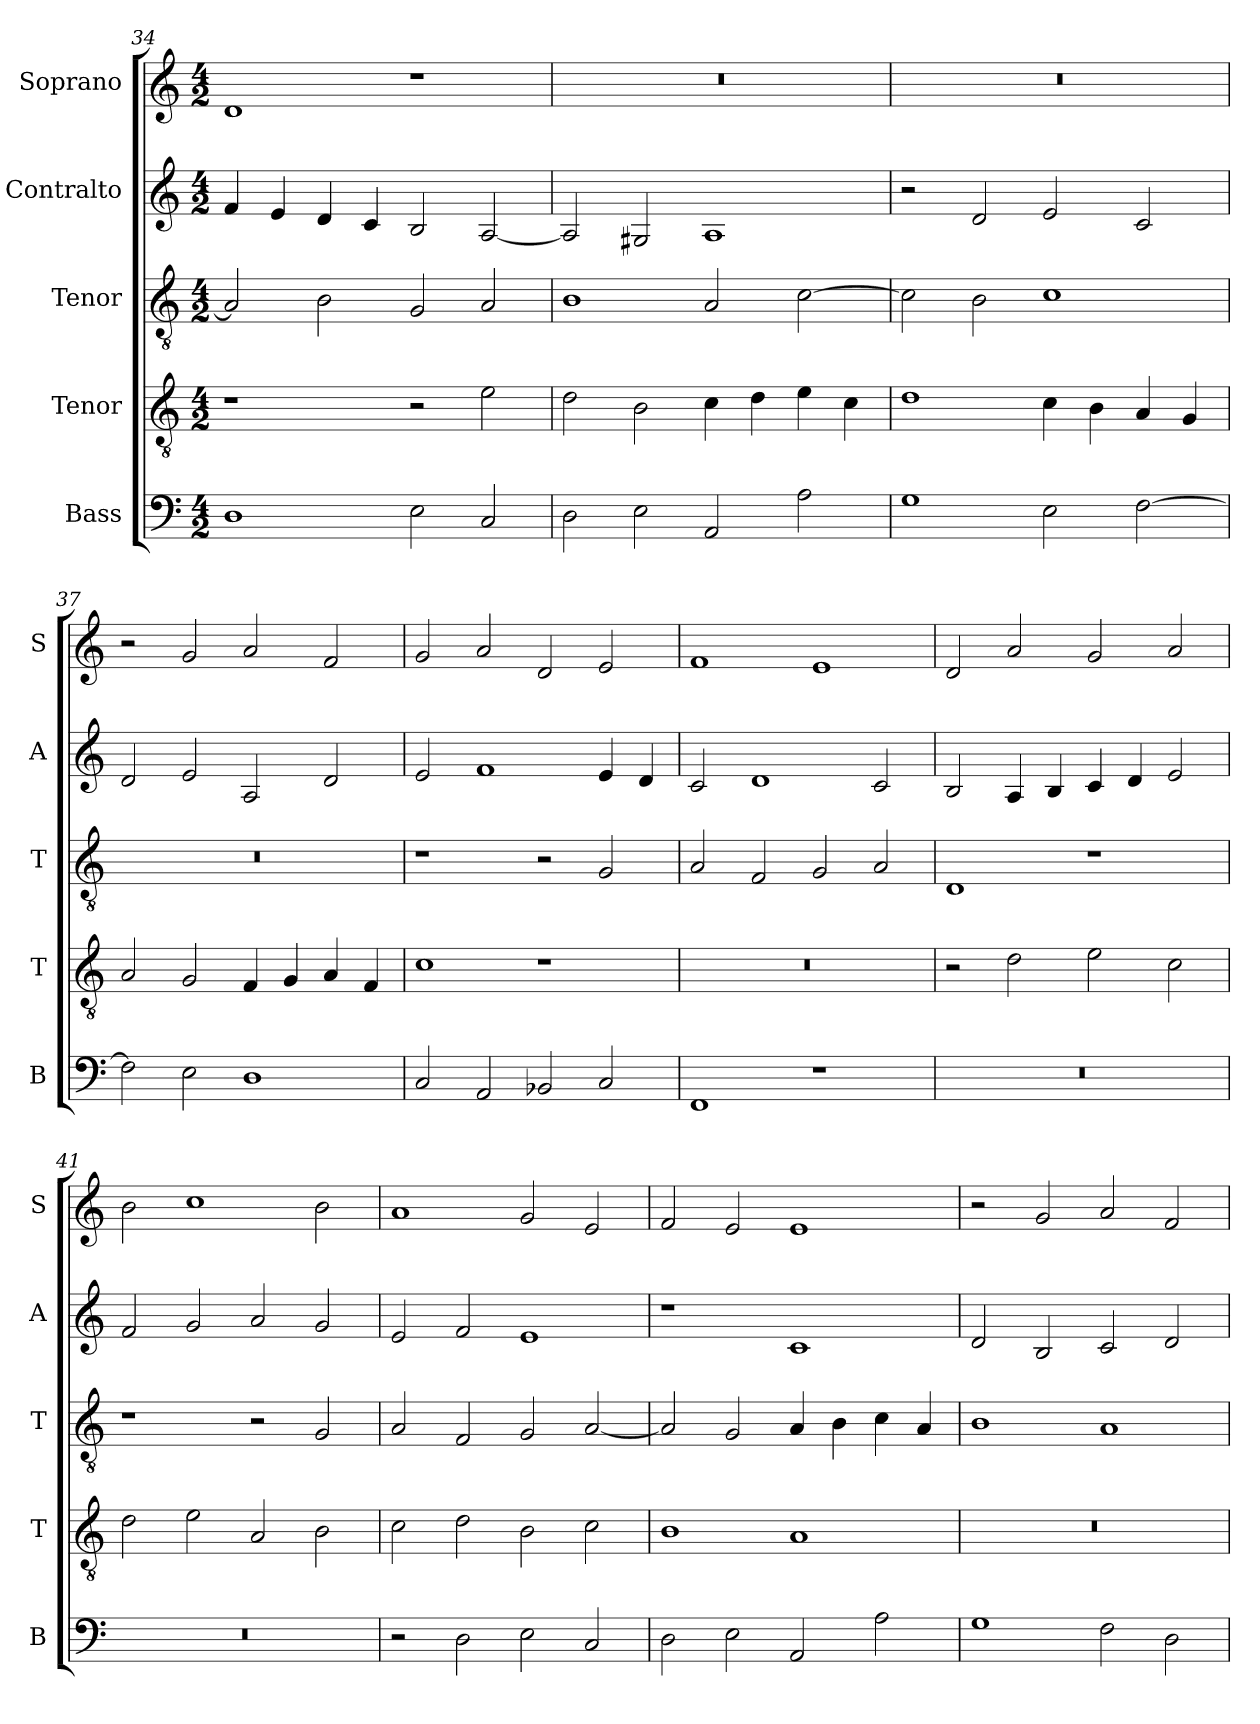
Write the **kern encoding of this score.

**kern	**kern	**kern	**kern	**kern
*part5	*part4	*part3	*part2	*part1
*staff5	*staff4	*staff3	*staff2	*staff1
*I"Bass	*I"Tenor	*I"Tenor	*I"Contralto	*I"Soprano
*I'B	*I'T	*I'T	*I'A	*I'S
*clefF4	*clefGv2	*clefGv2	*clefG2	*clefG2
*k[]	*k[]	*k[]	*k[]	*k[]
*D:dor	*D:dor	*D:dor	*D:dor	*D:dor
*M4/2	*M4/2	*M4/2	*M4/2	*M4/2
=34	=34	=34	=34	=34
1D	1r	2A]	4f	1d
.	.	.	4e	.
.	.	2B	4d	.
.	.	.	4c	.
2E	2r	2G	2B	1r
2C	2e	2A	[2A	.
=35	=35	=35	=35	=35
2D	2d	1B	2A]	0r
2E	2B	.	2G#X	.
2AA	4c	2A	1A	.
.	4d	.	.	.
2A	4e	[2c	.	.
.	4c	.	.	.
=36	=36	=36	=36	=36
1G	1d	2c]	2r	0r
.	.	2B	2d	.
2E	4c	1c	2e	.
.	4B	.	.	.
[2F	4A	.	2c	.
.	4G	.	.	.
=37	=37	=37	=37	=37
2F]	2A	0r	2d	2r
2E	2G	.	2e	2g
1D	4F	.	2A	2a
.	4G	.	.	.
.	4A	.	2d	2f
.	4F	.	.	.
=38	=38	=38	=38	=38
2C	1c	1r	2e	2g
2AA	.	.	1f	2a
2BB-X	1r	2r	.	2d
2C	.	2G	4e	2e
.	.	.	4d	.
=39	=39	=39	=39	=39
1FF	0r	2A	2c	1f
.	.	2F	1d	.
1r	.	2G	.	1e
.	.	2A	2c	.
=40	=40	=40	=40	=40
0r	2r	1D	2B	2d
.	2d	.	4A	2a
.	.	.	4B	.
.	2e	1r	4c	2g
.	.	.	4d	.
.	2c	.	2e	2a
=41	=41	=41	=41	=41
0r	2d	1r	2f	2b
.	2e	.	2g	1cc
.	2A	2r	2a	.
.	2B	2G	2g	2b
=42	=42	=42	=42	=42
2r	2c	2A	2e	1a
2D	2d	2F	2f	.
2E	2B	2G	1e	2g
2C	2c	[2A	.	2e
=43	=43	=43	=43	=43
2D	1B	2A]	1r	2f
2E	.	2G	.	2e
2AA	1A	4A	1c	1e
.	.	4B	.	.
2A	.	4c	.	.
.	.	4A	.	.
=44	=44	=44	=44	=44
1G	0r	1B	2d	2r
.	.	.	2B	2g
2F	.	1A	2c	2a
2D	.	.	2d	2f
=	=	=	=	=
*-	*-	*-	*-	*-
